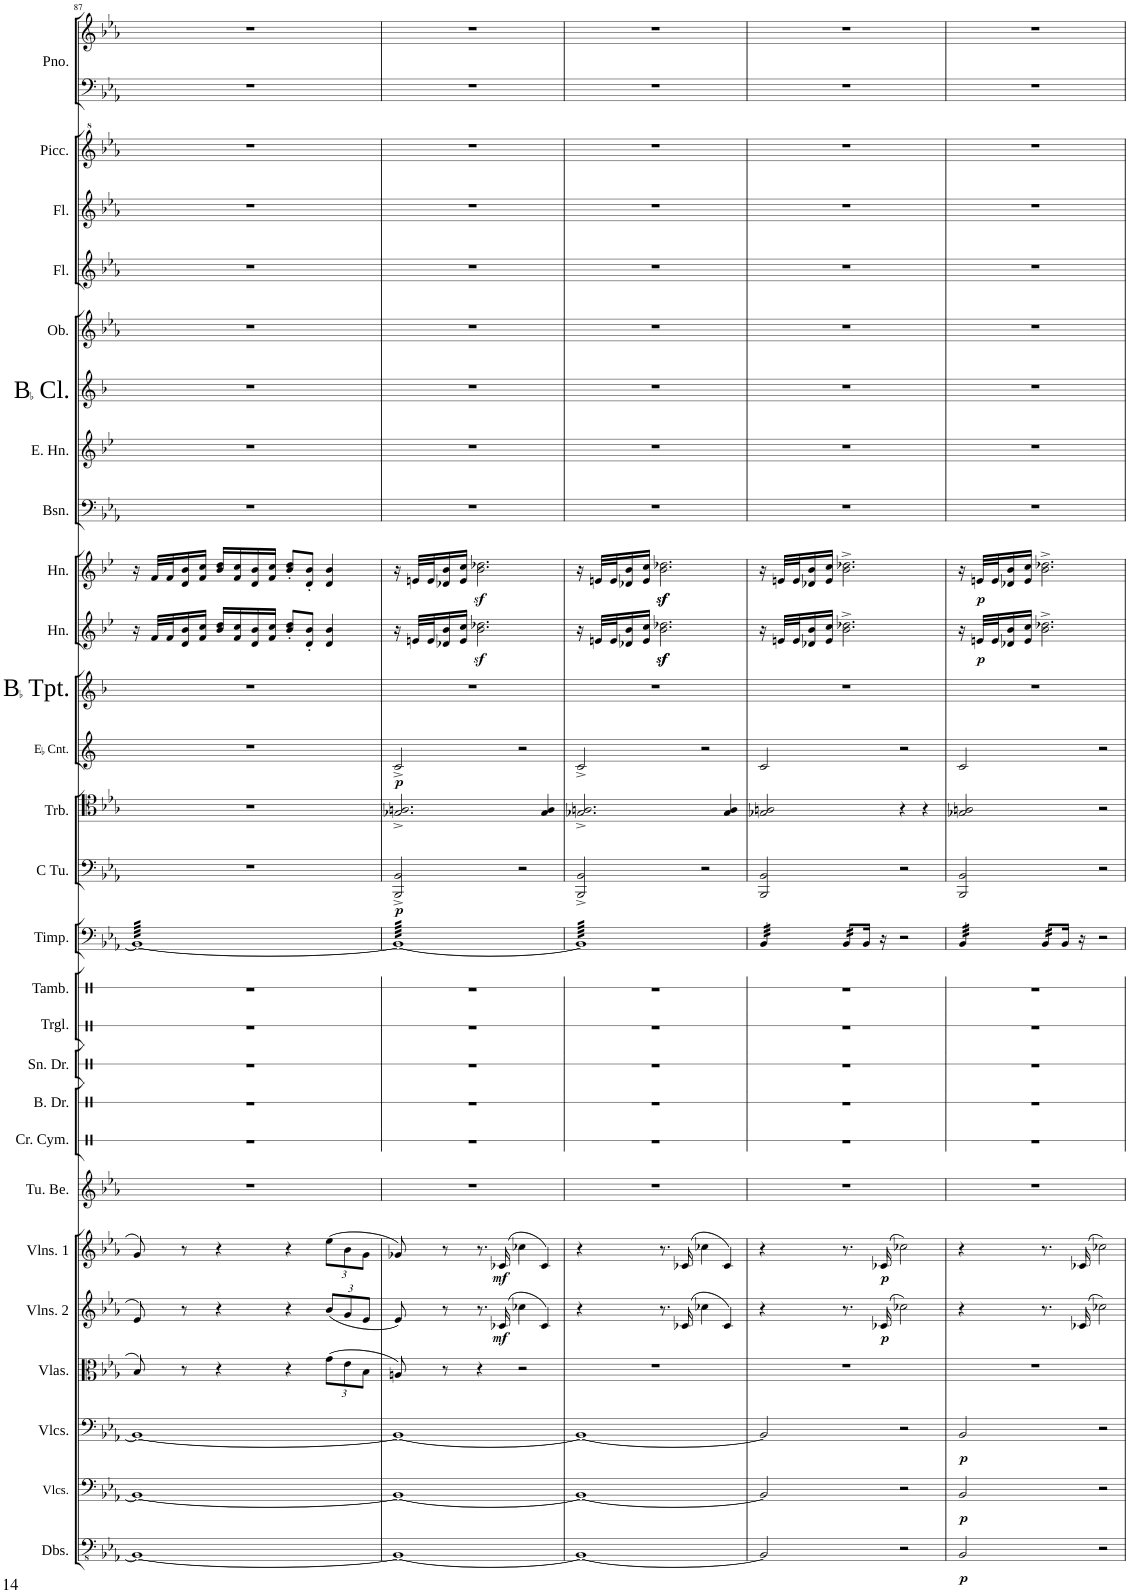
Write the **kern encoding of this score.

**kern	**dynam	**kern	**dynam	**kern	**dynam	**kern	**kern	**dynam	**kern	**dynam	**kern	**kern	**kern	**kern	**kern	**kern	**kern	**kern	**dynam	**kern	**kern	**dynam	**kern	**kern	**dynam	**kern	**dynam	**kern	**kern	**kern	**kern	**kern	**kern	**kern	**kern	**kern
*part27	*part27	*part26	*part26	*part25	*part25	*part24	*part23	*part23	*part22	*part22	*part21	*part20	*part19	*part18	*part17	*part16	*part15	*part14	*part14	*part13	*part12	*part12	*part11	*part10	*part10	*part9	*part9	*part8	*part7	*part6	*part5	*part4	*part3	*part2	*part1	*part1
*staff28	*staff28	*staff27	*staff27	*staff26	*staff26	*staff25	*staff24	*staff24	*staff23	*staff23	*staff22	*staff21	*staff20	*staff19	*staff18	*staff17	*staff16	*staff15	*staff15	*staff14	*staff13	*staff13	*staff12	*staff11	*staff11	*staff10	*staff10	*staff9	*staff8	*staff7	*staff6	*staff5	*staff4	*staff3	*staff2	*staff1
*I"Double Basses	*	*I"Violoncellos	*	*I"Violoncellos	*	*I"Violas	*I"Violins 2	*	*I"Violins 1	*	*I"Tubular Bells	*I"Crash Cymbal	*I"Bass Drum	*I"Snare Drum	*I"Triangle	*I"Tambourine	*I"Timpani	*I"C Tuba	*	*I"Trombone	*I"EaccidentalFlat Cornet	*	*I"BaccidentalFlat Trumpet	*I"Horn	*	*I"Horn	*	*I"Bassoon	*I"English Horn	*I"BaccidentalFlat Clarinet	*I"Oboe	*I"Flute	*I"Flute	*I"Piccolo	*I"Piano	*
*I'Dbs.	*	*I'Vlcs.	*	*I'Vlcs.	*	*I'Vlas.	*I'Vlns. 2	*	*I'Vlns. 1	*	*I'Tu. Be.	*I'Cr. Cym.	*I'B. Dr.	*I'Sn. Dr.	*I'Trgl.	*I'Tamb.	*I'Timp.	*I'C Tu.	*	*I'Trb.	*I'EaccidentalFlat Cnt.	*	*I'BaccidentalFlat Tpt.	*I'Hn.	*	*I'Hn.	*	*I'Bsn.	*I'E. Hn.	*I'BaccidentalFlat Cl.	*I'Ob.	*I'Fl.	*I'Fl.	*I'Picc.	*I'Pno.	*
!!LO:PB:g=z
*clefFv4	*	*clefF4	*	*clefF4	*	*clefC3	*clefG2	*	*clefG2	*	*clefG2	*clefX	*clefX	*clefX	*clefX	*clefX	*clefF4	*clefF4	*	*clefC4	*clefG2	*	*clefG2	*clefG2	*	*clefG2	*	*clefF4	*clefG2	*clefG2	*clefG2	*clefG2	*clefG2	*clefG^2	*clefF4	*clefG2
*	*	*	*	*	*	*	*	*	*	*	*	*	*	*	*	*	*	*	*	*	*Trd-2c-3	*	*Trd1c2	*Trd4c7	*	*Trd4c7	*	*	*Trd4c7	*Trd1c2	*	*	*	*Trd-7c-12	*	*
*k[b-e-a-]	*	*k[b-e-a-]	*	*k[b-e-a-]	*	*k[b-e-a-]	*k[b-e-a-]	*	*k[b-e-a-]	*	*k[b-e-a-]	*k[]	*k[]	*k[]	*k[]	*k[]	*k[b-e-a-]	*k[b-e-a-]	*	*k[b-e-a-]	*k[]	*	*k[b-]	*k[b-e-]	*	*k[b-e-]	*	*k[b-e-a-]	*k[b-e-]	*k[b-]	*k[b-e-a-]	*k[b-e-a-]	*k[b-e-a-]	*k[b-e-a-]	*k[b-e-a-]	*k[b-e-a-]
*M4/4	*	*M4/4	*	*M4/4	*	*M4/4	*M4/4	*	*M4/4	*	*M4/4	*M4/4	*M4/4	*M4/4	*M4/4	*M4/4	*M4/4	*M4/4	*	*M4/4	*M4/4	*	*M4/4	*M4/4	*	*M4/4	*	*M4/4	*M4/4	*M4/4	*M4/4	*M4/4	*M4/4	*M4/4	*M4/4	*M4/4
*met(c)	*	*met(c)	*	*met(c)	*	*met(c)	*met(c)	*	*met(c)	*	*met(c)	*met(c)	*met(c)	*met(c)	*met(c)	*met(c)	*met(c)	*met(c)	*	*met(c)	*met(c)	*	*met(c)	*met(c)	*	*met(c)	*	*met(c)	*met(c)	*met(c)	*met(c)	*met(c)	*met(c)	*met(c)	*met(c)	*met(c)
=87	=87	=87	=87	=87	=87	=87	=87	=87	=87	=87	=87	=87	=87	=87	=87	=87	=87	=87	=87	=87	=87	=87	=87	=87	=87	=87	=87	=87	=87	=87	=87	=87	=87	=87	=87	=87
*	*	*	*	*	*	*	*	*	*	*	*	*	*	*	*	*	*tremolo	*	*	*	*	*	*	*	*	*	*	*	*	*	*	*	*	*	*	*
1BBB-_	.	1BB-_	.	1BB-_	.	8B-/	8e-/	.	8g/	.	1r	1r	1r	1r	1r	1r	64BB-LLLL	1r	.	1r	1r	.	1r	16r	.	16r	.	1r	1r	1r	1r	1r	1r	1r	1r	1r
.	.	.	.	.	.	.	.	.	.	.	.	.	.	.	.	.	64BB-	.	.	.	.	.	.	.	.	.	.	.	.	.	.	.	.	.	.	.
.	.	.	.	.	.	.	.	.	.	.	.	.	.	.	.	.	64BB-	.	.	.	.	.	.	.	.	.	.	.	.	.	.	.	.	.	.	.
.	.	.	.	.	.	.	.	.	.	.	.	.	.	.	.	.	64BB-	.	.	.	.	.	.	.	.	.	.	.	.	.	.	.	.	.	.	.
.	.	.	.	.	.	.	.	.	.	.	.	.	.	.	.	.	64BB-	.	.	.	.	.	.	32f/LLL	.	32f/LLL	.	.	.	.	.	.	.	.	.	.
.	.	.	.	.	.	.	.	.	.	.	.	.	.	.	.	.	64BB-	.	.	.	.	.	.	.	.	.	.	.	.	.	.	.	.	.	.	.
.	.	.	.	.	.	.	.	.	.	.	.	.	.	.	.	.	64BB-	.	.	.	.	.	.	32f/J	.	32f/J	.	.	.	.	.	.	.	.	.	.
.	.	.	.	.	.	.	.	.	.	.	.	.	.	.	.	.	64BB-	.	.	.	.	.	.	.	.	.	.	.	.	.	.	.	.	.	.	.
.	.	.	.	.	.	8r	8r	.	8r	.	.	.	.	.	.	.	64BB-	.	.	.	.	.	.	16d/ 16b-/	.	16d/ 16b-/	.	.	.	.	.	.	.	.	.	.
.	.	.	.	.	.	.	.	.	.	.	.	.	.	.	.	.	64BB-	.	.	.	.	.	.	.	.	.	.	.	.	.	.	.	.	.	.	.
.	.	.	.	.	.	.	.	.	.	.	.	.	.	.	.	.	64BB-	.	.	.	.	.	.	.	.	.	.	.	.	.	.	.	.	.	.	.
.	.	.	.	.	.	.	.	.	.	.	.	.	.	.	.	.	64BB-	.	.	.	.	.	.	.	.	.	.	.	.	.	.	.	.	.	.	.
.	.	.	.	.	.	.	.	.	.	.	.	.	.	.	.	.	64BB-	.	.	.	.	.	.	16f/ 16cc/JJ	.	16f/ 16cc/JJ	.	.	.	.	.	.	.	.	.	.
.	.	.	.	.	.	.	.	.	.	.	.	.	.	.	.	.	64BB-	.	.	.	.	.	.	.	.	.	.	.	.	.	.	.	.	.	.	.
.	.	.	.	.	.	.	.	.	.	.	.	.	.	.	.	.	64BB-	.	.	.	.	.	.	.	.	.	.	.	.	.	.	.	.	.	.	.
.	.	.	.	.	.	.	.	.	.	.	.	.	.	.	.	.	64BB-	.	.	.	.	.	.	.	.	.	.	.	.	.	.	.	.	.	.	.
.	.	.	.	.	.	4r	4r	.	4r	.	.	.	.	.	.	.	64BB-	.	.	.	.	.	.	16b-/ 16dd/LL	.	16b-/ 16dd/LL	.	.	.	.	.	.	.	.	.	.
.	.	.	.	.	.	.	.	.	.	.	.	.	.	.	.	.	64BB-	.	.	.	.	.	.	.	.	.	.	.	.	.	.	.	.	.	.	.
.	.	.	.	.	.	.	.	.	.	.	.	.	.	.	.	.	64BB-	.	.	.	.	.	.	.	.	.	.	.	.	.	.	.	.	.	.	.
.	.	.	.	.	.	.	.	.	.	.	.	.	.	.	.	.	64BB-	.	.	.	.	.	.	.	.	.	.	.	.	.	.	.	.	.	.	.
.	.	.	.	.	.	.	.	.	.	.	.	.	.	.	.	.	64BB-	.	.	.	.	.	.	16f/ 16cc/	.	16f/ 16cc/	.	.	.	.	.	.	.	.	.	.
.	.	.	.	.	.	.	.	.	.	.	.	.	.	.	.	.	64BB-	.	.	.	.	.	.	.	.	.	.	.	.	.	.	.	.	.	.	.
.	.	.	.	.	.	.	.	.	.	.	.	.	.	.	.	.	64BB-	.	.	.	.	.	.	.	.	.	.	.	.	.	.	.	.	.	.	.
.	.	.	.	.	.	.	.	.	.	.	.	.	.	.	.	.	64BB-	.	.	.	.	.	.	.	.	.	.	.	.	.	.	.	.	.	.	.
.	.	.	.	.	.	.	.	.	.	.	.	.	.	.	.	.	64BB-	.	.	.	.	.	.	16d/ 16b-/	.	16d/ 16b-/	.	.	.	.	.	.	.	.	.	.
.	.	.	.	.	.	.	.	.	.	.	.	.	.	.	.	.	64BB-	.	.	.	.	.	.	.	.	.	.	.	.	.	.	.	.	.	.	.
.	.	.	.	.	.	.	.	.	.	.	.	.	.	.	.	.	64BB-	.	.	.	.	.	.	.	.	.	.	.	.	.	.	.	.	.	.	.
.	.	.	.	.	.	.	.	.	.	.	.	.	.	.	.	.	64BB-	.	.	.	.	.	.	.	.	.	.	.	.	.	.	.	.	.	.	.
.	.	.	.	.	.	.	.	.	.	.	.	.	.	.	.	.	64BB-	.	.	.	.	.	.	16f/ 16cc/JJ	.	16f/ 16cc/JJ	.	.	.	.	.	.	.	.	.	.
.	.	.	.	.	.	.	.	.	.	.	.	.	.	.	.	.	64BB-	.	.	.	.	.	.	.	.	.	.	.	.	.	.	.	.	.	.	.
.	.	.	.	.	.	.	.	.	.	.	.	.	.	.	.	.	64BB-	.	.	.	.	.	.	.	.	.	.	.	.	.	.	.	.	.	.	.
.	.	.	.	.	.	.	.	.	.	.	.	.	.	.	.	.	64BB-	.	.	.	.	.	.	.	.	.	.	.	.	.	.	.	.	.	.	.
.	.	.	.	.	.	4r	4r	.	4r	.	.	.	.	.	.	.	64BB-	.	.	.	.	.	.	8b-/' 8dd/'L	.	8b-/' 8dd/'L	.	.	.	.	.	.	.	.	.	.
.	.	.	.	.	.	.	.	.	.	.	.	.	.	.	.	.	64BB-	.	.	.	.	.	.	.	.	.	.	.	.	.	.	.	.	.	.	.
.	.	.	.	.	.	.	.	.	.	.	.	.	.	.	.	.	64BB-	.	.	.	.	.	.	.	.	.	.	.	.	.	.	.	.	.	.	.
.	.	.	.	.	.	.	.	.	.	.	.	.	.	.	.	.	64BB-	.	.	.	.	.	.	.	.	.	.	.	.	.	.	.	.	.	.	.
.	.	.	.	.	.	.	.	.	.	.	.	.	.	.	.	.	64BB-	.	.	.	.	.	.	.	.	.	.	.	.	.	.	.	.	.	.	.
.	.	.	.	.	.	.	.	.	.	.	.	.	.	.	.	.	64BB-	.	.	.	.	.	.	.	.	.	.	.	.	.	.	.	.	.	.	.
.	.	.	.	.	.	.	.	.	.	.	.	.	.	.	.	.	64BB-	.	.	.	.	.	.	.	.	.	.	.	.	.	.	.	.	.	.	.
.	.	.	.	.	.	.	.	.	.	.	.	.	.	.	.	.	64BB-	.	.	.	.	.	.	.	.	.	.	.	.	.	.	.	.	.	.	.
.	.	.	.	.	.	.	.	.	.	.	.	.	.	.	.	.	64BB-	.	.	.	.	.	.	8d/' 8b-/'J	.	8d/' 8b-/'J	.	.	.	.	.	.	.	.	.	.
.	.	.	.	.	.	.	.	.	.	.	.	.	.	.	.	.	64BB-	.	.	.	.	.	.	.	.	.	.	.	.	.	.	.	.	.	.	.
.	.	.	.	.	.	.	.	.	.	.	.	.	.	.	.	.	64BB-	.	.	.	.	.	.	.	.	.	.	.	.	.	.	.	.	.	.	.
.	.	.	.	.	.	.	.	.	.	.	.	.	.	.	.	.	64BB-	.	.	.	.	.	.	.	.	.	.	.	.	.	.	.	.	.	.	.
.	.	.	.	.	.	.	.	.	.	.	.	.	.	.	.	.	64BB-	.	.	.	.	.	.	.	.	.	.	.	.	.	.	.	.	.	.	.
.	.	.	.	.	.	.	.	.	.	.	.	.	.	.	.	.	64BB-	.	.	.	.	.	.	.	.	.	.	.	.	.	.	.	.	.	.	.
.	.	.	.	.	.	.	.	.	.	.	.	.	.	.	.	.	64BB-	.	.	.	.	.	.	.	.	.	.	.	.	.	.	.	.	.	.	.
.	.	.	.	.	.	.	.	.	.	.	.	.	.	.	.	.	64BB-	.	.	.	.	.	.	.	.	.	.	.	.	.	.	.	.	.	.	.
*	*	*	*	*	*	*Xbrackettup	*Xbrackettup	*	*Xbrackettup	*	*	*	*	*	*	*	*	*	*	*	*	*	*	*	*	*	*	*	*	*	*	*	*	*	*	*
.	.	.	.	.	.	(12g\L	(12b-/L	.	(12ee-\L	.	.	.	.	.	.	.	64BB-	.	.	.	.	.	.	4d/ 4b-/	.	4d/ 4b-/	.	.	.	.	.	.	.	.	.	.
.	.	.	.	.	.	.	.	.	.	.	.	.	.	.	.	.	64BB-	.	.	.	.	.	.	.	.	.	.	.	.	.	.	.	.	.	.	.
.	.	.	.	.	.	.	.	.	.	.	.	.	.	.	.	.	64BB-	.	.	.	.	.	.	.	.	.	.	.	.	.	.	.	.	.	.	.
.	.	.	.	.	.	.	.	.	.	.	.	.	.	.	.	.	64BB-	.	.	.	.	.	.	.	.	.	.	.	.	.	.	.	.	.	.	.
.	.	.	.	.	.	.	.	.	.	.	.	.	.	.	.	.	64BB-	.	.	.	.	.	.	.	.	.	.	.	.	.	.	.	.	.	.	.
.	.	.	.	.	.	.	.	.	.	.	.	.	.	.	.	.	64BB-	.	.	.	.	.	.	.	.	.	.	.	.	.	.	.	.	.	.	.
.	.	.	.	.	.	12e-\	12g/	.	12b-\	.	.	.	.	.	.	.	.	.	.	.	.	.	.	.	.	.	.	.	.	.	.	.	.	.	.	.
.	.	.	.	.	.	.	.	.	.	.	.	.	.	.	.	.	64BB-	.	.	.	.	.	.	.	.	.	.	.	.	.	.	.	.	.	.	.
.	.	.	.	.	.	.	.	.	.	.	.	.	.	.	.	.	64BB-	.	.	.	.	.	.	.	.	.	.	.	.	.	.	.	.	.	.	.
.	.	.	.	.	.	.	.	.	.	.	.	.	.	.	.	.	64BB-	.	.	.	.	.	.	.	.	.	.	.	.	.	.	.	.	.	.	.
.	.	.	.	.	.	.	.	.	.	.	.	.	.	.	.	.	64BB-	.	.	.	.	.	.	.	.	.	.	.	.	.	.	.	.	.	.	.
.	.	.	.	.	.	.	.	.	.	.	.	.	.	.	.	.	64BB-	.	.	.	.	.	.	.	.	.	.	.	.	.	.	.	.	.	.	.
.	.	.	.	.	.	12B-\J	12e-/J	.	12g\J	.	.	.	.	.	.	.	.	.	.	.	.	.	.	.	.	.	.	.	.	.	.	.	.	.	.	.
.	.	.	.	.	.	.	.	.	.	.	.	.	.	.	.	.	64BB-	.	.	.	.	.	.	.	.	.	.	.	.	.	.	.	.	.	.	.
.	.	.	.	.	.	.	.	.	.	.	.	.	.	.	.	.	64BB-	.	.	.	.	.	.	.	.	.	.	.	.	.	.	.	.	.	.	.
.	.	.	.	.	.	.	.	.	.	.	.	.	.	.	.	.	64BB-	.	.	.	.	.	.	.	.	.	.	.	.	.	.	.	.	.	.	.
.	.	.	.	.	.	.	.	.	.	.	.	.	.	.	.	.	64BB-	.	.	.	.	.	.	.	.	.	.	.	.	.	.	.	.	.	.	.
.	.	.	.	.	.	.	.	.	.	.	.	.	.	.	.	.	64BB-JJJJ	.	.	.	.	.	.	.	.	.	.	.	.	.	.	.	.	.	.	.
=88	=88	=88	=88	=88	=88	=88	=88	=88	=88	=88	=88	=88	=88	=88	=88	=88	=88	=88	=88	=88	=88	=88	=88	=88	=88	=88	=88	=88	=88	=88	=88	=88	=88	=88	=88	=88
!	!	!	!	!	!	!	!	!	!	!	!	!	!	!	!	!	!	!	!LO:DY:b	!	!	!LO:DY:b	!	!	!	!	!	!	!	!	!	!	!	!	!	!
1BBB-_	.	1BB-_	.	1BB-_	.	8An/)	8e-/)	.	8g-X/)	.	1r	1r	1r	1r	1r	1r	64BB-LLLL	2BBB-/^ 2BB-/^	p	2.G-X/^ 2.An/^	2c^/	p	1r	16r	.	16r	.	1r	1r	1r	1r	1r	1r	1r	1r	1r
.	.	.	.	.	.	.	.	.	.	.	.	.	.	.	.	.	64BB-	.	.	.	.	.	.	.	.	.	.	.	.	.	.	.	.	.	.	.
.	.	.	.	.	.	.	.	.	.	.	.	.	.	.	.	.	64BB-	.	.	.	.	.	.	.	.	.	.	.	.	.	.	.	.	.	.	.
.	.	.	.	.	.	.	.	.	.	.	.	.	.	.	.	.	64BB-	.	.	.	.	.	.	.	.	.	.	.	.	.	.	.	.	.	.	.
.	.	.	.	.	.	.	.	.	.	.	.	.	.	.	.	.	64BB-	.	.	.	.	.	.	32en/LLL	.	32en/LLL	.	.	.	.	.	.	.	.	.	.
.	.	.	.	.	.	.	.	.	.	.	.	.	.	.	.	.	64BB-	.	.	.	.	.	.	.	.	.	.	.	.	.	.	.	.	.	.	.
.	.	.	.	.	.	.	.	.	.	.	.	.	.	.	.	.	64BB-	.	.	.	.	.	.	32e/J	.	32e/J	.	.	.	.	.	.	.	.	.	.
.	.	.	.	.	.	.	.	.	.	.	.	.	.	.	.	.	64BB-	.	.	.	.	.	.	.	.	.	.	.	.	.	.	.	.	.	.	.
.	.	.	.	.	.	8r	8r	.	8r	.	.	.	.	.	.	.	64BB-	.	.	.	.	.	.	16d-X/ 16b-/	.	16d-X/ 16b-/	.	.	.	.	.	.	.	.	.	.
.	.	.	.	.	.	.	.	.	.	.	.	.	.	.	.	.	64BB-	.	.	.	.	.	.	.	.	.	.	.	.	.	.	.	.	.	.	.
.	.	.	.	.	.	.	.	.	.	.	.	.	.	.	.	.	64BB-	.	.	.	.	.	.	.	.	.	.	.	.	.	.	.	.	.	.	.
.	.	.	.	.	.	.	.	.	.	.	.	.	.	.	.	.	64BB-	.	.	.	.	.	.	.	.	.	.	.	.	.	.	.	.	.	.	.
.	.	.	.	.	.	.	.	.	.	.	.	.	.	.	.	.	64BB-	.	.	.	.	.	.	16e/ 16cc/JJ	.	16e/ 16cc/JJ	.	.	.	.	.	.	.	.	.	.
.	.	.	.	.	.	.	.	.	.	.	.	.	.	.	.	.	64BB-	.	.	.	.	.	.	.	.	.	.	.	.	.	.	.	.	.	.	.
.	.	.	.	.	.	.	.	.	.	.	.	.	.	.	.	.	64BB-	.	.	.	.	.	.	.	.	.	.	.	.	.	.	.	.	.	.	.
.	.	.	.	.	.	.	.	.	.	.	.	.	.	.	.	.	64BB-	.	.	.	.	.	.	.	.	.	.	.	.	.	.	.	.	.	.	.
.	.	.	.	.	.	4r	8.r	.	8.r	.	.	.	.	.	.	.	64BB-	.	.	.	.	.	.	2.b-\z< 2.dd-X\z<	.	2.b-\z< 2.dd-X\z<	.	.	.	.	.	.	.	.	.	.
.	.	.	.	.	.	.	.	.	.	.	.	.	.	.	.	.	64BB-	.	.	.	.	.	.	.	.	.	.	.	.	.	.	.	.	.	.	.
.	.	.	.	.	.	.	.	.	.	.	.	.	.	.	.	.	64BB-	.	.	.	.	.	.	.	.	.	.	.	.	.	.	.	.	.	.	.
.	.	.	.	.	.	.	.	.	.	.	.	.	.	.	.	.	64BB-	.	.	.	.	.	.	.	.	.	.	.	.	.	.	.	.	.	.	.
.	.	.	.	.	.	.	.	.	.	.	.	.	.	.	.	.	64BB-	.	.	.	.	.	.	.	.	.	.	.	.	.	.	.	.	.	.	.
.	.	.	.	.	.	.	.	.	.	.	.	.	.	.	.	.	64BB-	.	.	.	.	.	.	.	.	.	.	.	.	.	.	.	.	.	.	.
.	.	.	.	.	.	.	.	.	.	.	.	.	.	.	.	.	64BB-	.	.	.	.	.	.	.	.	.	.	.	.	.	.	.	.	.	.	.
.	.	.	.	.	.	.	.	.	.	.	.	.	.	.	.	.	64BB-	.	.	.	.	.	.	.	.	.	.	.	.	.	.	.	.	.	.	.
.	.	.	.	.	.	.	.	.	.	.	.	.	.	.	.	.	64BB-	.	.	.	.	.	.	.	.	.	.	.	.	.	.	.	.	.	.	.
.	.	.	.	.	.	.	.	.	.	.	.	.	.	.	.	.	64BB-	.	.	.	.	.	.	.	.	.	.	.	.	.	.	.	.	.	.	.
.	.	.	.	.	.	.	.	.	.	.	.	.	.	.	.	.	64BB-	.	.	.	.	.	.	.	.	.	.	.	.	.	.	.	.	.	.	.
.	.	.	.	.	.	.	.	.	.	.	.	.	.	.	.	.	64BB-	.	.	.	.	.	.	.	.	.	.	.	.	.	.	.	.	.	.	.
!	!	!	!	!	!	!	!	!LO:DY:b	!	!LO:DY:b	!	!	!	!	!	!	!	!	!	!	!	!	!	!	!	!	!	!	!	!	!	!	!	!	!	!
.	.	.	.	.	.	.	(16c-X/	mf	(16c-X/	mf	.	.	.	.	.	.	64BB-	.	.	.	.	.	.	.	.	.	.	.	.	.	.	.	.	.	.	.
.	.	.	.	.	.	.	.	.	.	.	.	.	.	.	.	.	64BB-	.	.	.	.	.	.	.	.	.	.	.	.	.	.	.	.	.	.	.
.	.	.	.	.	.	.	.	.	.	.	.	.	.	.	.	.	64BB-	.	.	.	.	.	.	.	.	.	.	.	.	.	.	.	.	.	.	.
.	.	.	.	.	.	.	.	.	.	.	.	.	.	.	.	.	64BB-	.	.	.	.	.	.	.	.	.	.	.	.	.	.	.	.	.	.	.
.	.	.	.	.	.	2r	4cc-X\	.	4cc-X\	.	.	.	.	.	.	.	64BB-	2r	.	.	2r	.	.	.	.	.	.	.	.	.	.	.	.	.	.	.
.	.	.	.	.	.	.	.	.	.	.	.	.	.	.	.	.	64BB-	.	.	.	.	.	.	.	.	.	.	.	.	.	.	.	.	.	.	.
.	.	.	.	.	.	.	.	.	.	.	.	.	.	.	.	.	64BB-	.	.	.	.	.	.	.	.	.	.	.	.	.	.	.	.	.	.	.
.	.	.	.	.	.	.	.	.	.	.	.	.	.	.	.	.	64BB-	.	.	.	.	.	.	.	.	.	.	.	.	.	.	.	.	.	.	.
.	.	.	.	.	.	.	.	.	.	.	.	.	.	.	.	.	64BB-	.	.	.	.	.	.	.	.	.	.	.	.	.	.	.	.	.	.	.
.	.	.	.	.	.	.	.	.	.	.	.	.	.	.	.	.	64BB-	.	.	.	.	.	.	.	.	.	.	.	.	.	.	.	.	.	.	.
.	.	.	.	.	.	.	.	.	.	.	.	.	.	.	.	.	64BB-	.	.	.	.	.	.	.	.	.	.	.	.	.	.	.	.	.	.	.
.	.	.	.	.	.	.	.	.	.	.	.	.	.	.	.	.	64BB-	.	.	.	.	.	.	.	.	.	.	.	.	.	.	.	.	.	.	.
.	.	.	.	.	.	.	.	.	.	.	.	.	.	.	.	.	64BB-	.	.	.	.	.	.	.	.	.	.	.	.	.	.	.	.	.	.	.
.	.	.	.	.	.	.	.	.	.	.	.	.	.	.	.	.	64BB-	.	.	.	.	.	.	.	.	.	.	.	.	.	.	.	.	.	.	.
.	.	.	.	.	.	.	.	.	.	.	.	.	.	.	.	.	64BB-	.	.	.	.	.	.	.	.	.	.	.	.	.	.	.	.	.	.	.
.	.	.	.	.	.	.	.	.	.	.	.	.	.	.	.	.	64BB-	.	.	.	.	.	.	.	.	.	.	.	.	.	.	.	.	.	.	.
.	.	.	.	.	.	.	.	.	.	.	.	.	.	.	.	.	64BB-	.	.	.	.	.	.	.	.	.	.	.	.	.	.	.	.	.	.	.
.	.	.	.	.	.	.	.	.	.	.	.	.	.	.	.	.	64BB-	.	.	.	.	.	.	.	.	.	.	.	.	.	.	.	.	.	.	.
.	.	.	.	.	.	.	.	.	.	.	.	.	.	.	.	.	64BB-	.	.	.	.	.	.	.	.	.	.	.	.	.	.	.	.	.	.	.
.	.	.	.	.	.	.	.	.	.	.	.	.	.	.	.	.	64BB-	.	.	.	.	.	.	.	.	.	.	.	.	.	.	.	.	.	.	.
.	.	.	.	.	.	.	4c-/)	.	4c-/)	.	.	.	.	.	.	.	64BB-	.	.	4G-/ 4A/	.	.	.	.	.	.	.	.	.	.	.	.	.	.	.	.
.	.	.	.	.	.	.	.	.	.	.	.	.	.	.	.	.	64BB-	.	.	.	.	.	.	.	.	.	.	.	.	.	.	.	.	.	.	.
.	.	.	.	.	.	.	.	.	.	.	.	.	.	.	.	.	64BB-	.	.	.	.	.	.	.	.	.	.	.	.	.	.	.	.	.	.	.
.	.	.	.	.	.	.	.	.	.	.	.	.	.	.	.	.	64BB-	.	.	.	.	.	.	.	.	.	.	.	.	.	.	.	.	.	.	.
.	.	.	.	.	.	.	.	.	.	.	.	.	.	.	.	.	64BB-	.	.	.	.	.	.	.	.	.	.	.	.	.	.	.	.	.	.	.
.	.	.	.	.	.	.	.	.	.	.	.	.	.	.	.	.	64BB-	.	.	.	.	.	.	.	.	.	.	.	.	.	.	.	.	.	.	.
.	.	.	.	.	.	.	.	.	.	.	.	.	.	.	.	.	64BB-	.	.	.	.	.	.	.	.	.	.	.	.	.	.	.	.	.	.	.
.	.	.	.	.	.	.	.	.	.	.	.	.	.	.	.	.	64BB-	.	.	.	.	.	.	.	.	.	.	.	.	.	.	.	.	.	.	.
.	.	.	.	.	.	.	.	.	.	.	.	.	.	.	.	.	64BB-	.	.	.	.	.	.	.	.	.	.	.	.	.	.	.	.	.	.	.
.	.	.	.	.	.	.	.	.	.	.	.	.	.	.	.	.	64BB-	.	.	.	.	.	.	.	.	.	.	.	.	.	.	.	.	.	.	.
.	.	.	.	.	.	.	.	.	.	.	.	.	.	.	.	.	64BB-	.	.	.	.	.	.	.	.	.	.	.	.	.	.	.	.	.	.	.
.	.	.	.	.	.	.	.	.	.	.	.	.	.	.	.	.	64BB-	.	.	.	.	.	.	.	.	.	.	.	.	.	.	.	.	.	.	.
.	.	.	.	.	.	.	.	.	.	.	.	.	.	.	.	.	64BB-	.	.	.	.	.	.	.	.	.	.	.	.	.	.	.	.	.	.	.
.	.	.	.	.	.	.	.	.	.	.	.	.	.	.	.	.	64BB-	.	.	.	.	.	.	.	.	.	.	.	.	.	.	.	.	.	.	.
.	.	.	.	.	.	.	.	.	.	.	.	.	.	.	.	.	64BB-	.	.	.	.	.	.	.	.	.	.	.	.	.	.	.	.	.	.	.
.	.	.	.	.	.	.	.	.	.	.	.	.	.	.	.	.	64BB-JJJJ	.	.	.	.	.	.	.	.	.	.	.	.	.	.	.	.	.	.	.
=89	=89	=89	=89	=89	=89	=89	=89	=89	=89	=89	=89	=89	=89	=89	=89	=89	=89	=89	=89	=89	=89	=89	=89	=89	=89	=89	=89	=89	=89	=89	=89	=89	=89	=89	=89	=89
1BBB-_	.	1BB-_	.	1BB-_	.	1r	4r	.	4r	.	1r	1r	1r	1r	1r	1r	64BB-]LLLL	2BBB-/^ 2BB-/^	.	2.G-X/^ 2.An/^	2c^/	.	1r	16r	.	16r	.	1r	1r	1r	1r	1r	1r	1r	1r	1r
.	.	.	.	.	.	.	.	.	.	.	.	.	.	.	.	.	64BB-	.	.	.	.	.	.	.	.	.	.	.	.	.	.	.	.	.	.	.
.	.	.	.	.	.	.	.	.	.	.	.	.	.	.	.	.	64BB-	.	.	.	.	.	.	.	.	.	.	.	.	.	.	.	.	.	.	.
.	.	.	.	.	.	.	.	.	.	.	.	.	.	.	.	.	64BB-	.	.	.	.	.	.	.	.	.	.	.	.	.	.	.	.	.	.	.
.	.	.	.	.	.	.	.	.	.	.	.	.	.	.	.	.	64BB-	.	.	.	.	.	.	32en/LLL	.	32en/LLL	.	.	.	.	.	.	.	.	.	.
.	.	.	.	.	.	.	.	.	.	.	.	.	.	.	.	.	64BB-	.	.	.	.	.	.	.	.	.	.	.	.	.	.	.	.	.	.	.
.	.	.	.	.	.	.	.	.	.	.	.	.	.	.	.	.	64BB-	.	.	.	.	.	.	32e/J	.	32e/J	.	.	.	.	.	.	.	.	.	.
.	.	.	.	.	.	.	.	.	.	.	.	.	.	.	.	.	64BB-	.	.	.	.	.	.	.	.	.	.	.	.	.	.	.	.	.	.	.
.	.	.	.	.	.	.	.	.	.	.	.	.	.	.	.	.	64BB-	.	.	.	.	.	.	16d-X/ 16b-/	.	16d-X/ 16b-/	.	.	.	.	.	.	.	.	.	.
.	.	.	.	.	.	.	.	.	.	.	.	.	.	.	.	.	64BB-	.	.	.	.	.	.	.	.	.	.	.	.	.	.	.	.	.	.	.
.	.	.	.	.	.	.	.	.	.	.	.	.	.	.	.	.	64BB-	.	.	.	.	.	.	.	.	.	.	.	.	.	.	.	.	.	.	.
.	.	.	.	.	.	.	.	.	.	.	.	.	.	.	.	.	64BB-	.	.	.	.	.	.	.	.	.	.	.	.	.	.	.	.	.	.	.
.	.	.	.	.	.	.	.	.	.	.	.	.	.	.	.	.	64BB-	.	.	.	.	.	.	16e/ 16cc/JJ	.	16e/ 16cc/JJ	.	.	.	.	.	.	.	.	.	.
.	.	.	.	.	.	.	.	.	.	.	.	.	.	.	.	.	64BB-	.	.	.	.	.	.	.	.	.	.	.	.	.	.	.	.	.	.	.
.	.	.	.	.	.	.	.	.	.	.	.	.	.	.	.	.	64BB-	.	.	.	.	.	.	.	.	.	.	.	.	.	.	.	.	.	.	.
.	.	.	.	.	.	.	.	.	.	.	.	.	.	.	.	.	64BB-	.	.	.	.	.	.	.	.	.	.	.	.	.	.	.	.	.	.	.
.	.	.	.	.	.	.	8.r	.	8.r	.	.	.	.	.	.	.	64BB-	.	.	.	.	.	.	2.b-\z< 2.dd-X\z<	.	2.b-\z< 2.dd-X\z<	.	.	.	.	.	.	.	.	.	.
.	.	.	.	.	.	.	.	.	.	.	.	.	.	.	.	.	64BB-	.	.	.	.	.	.	.	.	.	.	.	.	.	.	.	.	.	.	.
.	.	.	.	.	.	.	.	.	.	.	.	.	.	.	.	.	64BB-	.	.	.	.	.	.	.	.	.	.	.	.	.	.	.	.	.	.	.
.	.	.	.	.	.	.	.	.	.	.	.	.	.	.	.	.	64BB-	.	.	.	.	.	.	.	.	.	.	.	.	.	.	.	.	.	.	.
.	.	.	.	.	.	.	.	.	.	.	.	.	.	.	.	.	64BB-	.	.	.	.	.	.	.	.	.	.	.	.	.	.	.	.	.	.	.
.	.	.	.	.	.	.	.	.	.	.	.	.	.	.	.	.	64BB-	.	.	.	.	.	.	.	.	.	.	.	.	.	.	.	.	.	.	.
.	.	.	.	.	.	.	.	.	.	.	.	.	.	.	.	.	64BB-	.	.	.	.	.	.	.	.	.	.	.	.	.	.	.	.	.	.	.
.	.	.	.	.	.	.	.	.	.	.	.	.	.	.	.	.	64BB-	.	.	.	.	.	.	.	.	.	.	.	.	.	.	.	.	.	.	.
.	.	.	.	.	.	.	.	.	.	.	.	.	.	.	.	.	64BB-	.	.	.	.	.	.	.	.	.	.	.	.	.	.	.	.	.	.	.
.	.	.	.	.	.	.	.	.	.	.	.	.	.	.	.	.	64BB-	.	.	.	.	.	.	.	.	.	.	.	.	.	.	.	.	.	.	.
.	.	.	.	.	.	.	.	.	.	.	.	.	.	.	.	.	64BB-	.	.	.	.	.	.	.	.	.	.	.	.	.	.	.	.	.	.	.
.	.	.	.	.	.	.	.	.	.	.	.	.	.	.	.	.	64BB-	.	.	.	.	.	.	.	.	.	.	.	.	.	.	.	.	.	.	.
.	.	.	.	.	.	.	(16c-X/	.	(16c-X/	.	.	.	.	.	.	.	64BB-	.	.	.	.	.	.	.	.	.	.	.	.	.	.	.	.	.	.	.
.	.	.	.	.	.	.	.	.	.	.	.	.	.	.	.	.	64BB-	.	.	.	.	.	.	.	.	.	.	.	.	.	.	.	.	.	.	.
.	.	.	.	.	.	.	.	.	.	.	.	.	.	.	.	.	64BB-	.	.	.	.	.	.	.	.	.	.	.	.	.	.	.	.	.	.	.
.	.	.	.	.	.	.	.	.	.	.	.	.	.	.	.	.	64BB-	.	.	.	.	.	.	.	.	.	.	.	.	.	.	.	.	.	.	.
.	.	.	.	.	.	.	4cc-X\	.	4cc-X\	.	.	.	.	.	.	.	64BB-	2r	.	.	2r	.	.	.	.	.	.	.	.	.	.	.	.	.	.	.
.	.	.	.	.	.	.	.	.	.	.	.	.	.	.	.	.	64BB-	.	.	.	.	.	.	.	.	.	.	.	.	.	.	.	.	.	.	.
.	.	.	.	.	.	.	.	.	.	.	.	.	.	.	.	.	64BB-	.	.	.	.	.	.	.	.	.	.	.	.	.	.	.	.	.	.	.
.	.	.	.	.	.	.	.	.	.	.	.	.	.	.	.	.	64BB-	.	.	.	.	.	.	.	.	.	.	.	.	.	.	.	.	.	.	.
.	.	.	.	.	.	.	.	.	.	.	.	.	.	.	.	.	64BB-	.	.	.	.	.	.	.	.	.	.	.	.	.	.	.	.	.	.	.
.	.	.	.	.	.	.	.	.	.	.	.	.	.	.	.	.	64BB-	.	.	.	.	.	.	.	.	.	.	.	.	.	.	.	.	.	.	.
.	.	.	.	.	.	.	.	.	.	.	.	.	.	.	.	.	64BB-	.	.	.	.	.	.	.	.	.	.	.	.	.	.	.	.	.	.	.
.	.	.	.	.	.	.	.	.	.	.	.	.	.	.	.	.	64BB-	.	.	.	.	.	.	.	.	.	.	.	.	.	.	.	.	.	.	.
.	.	.	.	.	.	.	.	.	.	.	.	.	.	.	.	.	64BB-	.	.	.	.	.	.	.	.	.	.	.	.	.	.	.	.	.	.	.
.	.	.	.	.	.	.	.	.	.	.	.	.	.	.	.	.	64BB-	.	.	.	.	.	.	.	.	.	.	.	.	.	.	.	.	.	.	.
.	.	.	.	.	.	.	.	.	.	.	.	.	.	.	.	.	64BB-	.	.	.	.	.	.	.	.	.	.	.	.	.	.	.	.	.	.	.
.	.	.	.	.	.	.	.	.	.	.	.	.	.	.	.	.	64BB-	.	.	.	.	.	.	.	.	.	.	.	.	.	.	.	.	.	.	.
.	.	.	.	.	.	.	.	.	.	.	.	.	.	.	.	.	64BB-	.	.	.	.	.	.	.	.	.	.	.	.	.	.	.	.	.	.	.
.	.	.	.	.	.	.	.	.	.	.	.	.	.	.	.	.	64BB-	.	.	.	.	.	.	.	.	.	.	.	.	.	.	.	.	.	.	.
.	.	.	.	.	.	.	.	.	.	.	.	.	.	.	.	.	64BB-	.	.	.	.	.	.	.	.	.	.	.	.	.	.	.	.	.	.	.
.	.	.	.	.	.	.	.	.	.	.	.	.	.	.	.	.	64BB-	.	.	.	.	.	.	.	.	.	.	.	.	.	.	.	.	.	.	.
.	.	.	.	.	.	.	4c-/)	.	4c-/)	.	.	.	.	.	.	.	64BB-	.	.	4G-/ 4A/	.	.	.	.	.	.	.	.	.	.	.	.	.	.	.	.
.	.	.	.	.	.	.	.	.	.	.	.	.	.	.	.	.	64BB-	.	.	.	.	.	.	.	.	.	.	.	.	.	.	.	.	.	.	.
.	.	.	.	.	.	.	.	.	.	.	.	.	.	.	.	.	64BB-	.	.	.	.	.	.	.	.	.	.	.	.	.	.	.	.	.	.	.
.	.	.	.	.	.	.	.	.	.	.	.	.	.	.	.	.	64BB-	.	.	.	.	.	.	.	.	.	.	.	.	.	.	.	.	.	.	.
.	.	.	.	.	.	.	.	.	.	.	.	.	.	.	.	.	64BB-	.	.	.	.	.	.	.	.	.	.	.	.	.	.	.	.	.	.	.
.	.	.	.	.	.	.	.	.	.	.	.	.	.	.	.	.	64BB-	.	.	.	.	.	.	.	.	.	.	.	.	.	.	.	.	.	.	.
.	.	.	.	.	.	.	.	.	.	.	.	.	.	.	.	.	64BB-	.	.	.	.	.	.	.	.	.	.	.	.	.	.	.	.	.	.	.
.	.	.	.	.	.	.	.	.	.	.	.	.	.	.	.	.	64BB-	.	.	.	.	.	.	.	.	.	.	.	.	.	.	.	.	.	.	.
.	.	.	.	.	.	.	.	.	.	.	.	.	.	.	.	.	64BB-	.	.	.	.	.	.	.	.	.	.	.	.	.	.	.	.	.	.	.
.	.	.	.	.	.	.	.	.	.	.	.	.	.	.	.	.	64BB-	.	.	.	.	.	.	.	.	.	.	.	.	.	.	.	.	.	.	.
.	.	.	.	.	.	.	.	.	.	.	.	.	.	.	.	.	64BB-	.	.	.	.	.	.	.	.	.	.	.	.	.	.	.	.	.	.	.
.	.	.	.	.	.	.	.	.	.	.	.	.	.	.	.	.	64BB-	.	.	.	.	.	.	.	.	.	.	.	.	.	.	.	.	.	.	.
.	.	.	.	.	.	.	.	.	.	.	.	.	.	.	.	.	64BB-	.	.	.	.	.	.	.	.	.	.	.	.	.	.	.	.	.	.	.
.	.	.	.	.	.	.	.	.	.	.	.	.	.	.	.	.	64BB-	.	.	.	.	.	.	.	.	.	.	.	.	.	.	.	.	.	.	.
.	.	.	.	.	.	.	.	.	.	.	.	.	.	.	.	.	64BB-	.	.	.	.	.	.	.	.	.	.	.	.	.	.	.	.	.	.	.
.	.	.	.	.	.	.	.	.	.	.	.	.	.	.	.	.	64BB-JJJJ	.	.	.	.	.	.	.	.	.	.	.	.	.	.	.	.	.	.	.
=90	=90	=90	=90	=90	=90	=90	=90	=90	=90	=90	=90	=90	=90	=90	=90	=90	=90	=90	=90	=90	=90	=90	=90	=90	=90	=90	=90	=90	=90	=90	=90	=90	=90	=90	=90	=90
2BBB-/]	.	2BB-/]	.	2BB-/]	.	1r	4r	.	4r	.	1r	1r	1r	1r	1r	1r	32BB-/LLL	2BBB-/ 2BB-/	.	2G-X/ 2An/	2c/	.	1r	16r	.	16r	.	1r	1r	1r	1r	1r	1r	1r	1r	1r
.	.	.	.	.	.	.	.	.	.	.	.	.	.	.	.	.	32BB-/	.	.	.	.	.	.	.	.	.	.	.	.	.	.	.	.	.	.	.
.	.	.	.	.	.	.	.	.	.	.	.	.	.	.	.	.	32BB-/	.	.	.	.	.	.	32en/LLL	.	32en/LLL	.	.	.	.	.	.	.	.	.	.
.	.	.	.	.	.	.	.	.	.	.	.	.	.	.	.	.	32BB-/	.	.	.	.	.	.	32e/J	.	32e/J	.	.	.	.	.	.	.	.	.	.
.	.	.	.	.	.	.	.	.	.	.	.	.	.	.	.	.	32BB-/	.	.	.	.	.	.	16d-X/ 16b-/	.	16d-X/ 16b-/	.	.	.	.	.	.	.	.	.	.
.	.	.	.	.	.	.	.	.	.	.	.	.	.	.	.	.	32BB-/	.	.	.	.	.	.	.	.	.	.	.	.	.	.	.	.	.	.	.
.	.	.	.	.	.	.	.	.	.	.	.	.	.	.	.	.	32BB-/	.	.	.	.	.	.	16e/ 16cc/JJ	.	16e/ 16cc/JJ	.	.	.	.	.	.	.	.	.	.
.	.	.	.	.	.	.	.	.	.	.	.	.	.	.	.	.	32BB-/JJJ	.	.	.	.	.	.	.	.	.	.	.	.	.	.	.	.	.	.	.
.	.	.	.	.	.	.	8.r	.	8.r	.	.	.	.	.	.	.	32BB-/LLL	.	.	.	.	.	.	2.b-\^ 2.dd-X\^	.	2.b-\^ 2.dd-X\^	.	.	.	.	.	.	.	.	.	.
.	.	.	.	.	.	.	.	.	.	.	.	.	.	.	.	.	32BB-/	.	.	.	.	.	.	.	.	.	.	.	.	.	.	.	.	.	.	.
.	.	.	.	.	.	.	.	.	.	.	.	.	.	.	.	.	32BB-/	.	.	.	.	.	.	.	.	.	.	.	.	.	.	.	.	.	.	.
.	.	.	.	.	.	.	.	.	.	.	.	.	.	.	.	.	32BB-/	.	.	.	.	.	.	.	.	.	.	.	.	.	.	.	.	.	.	.
*	*	*	*	*	*	*	*	*	*	*	*	*	*	*	*	*	*Xtremolo	*	*	*	*	*	*	*	*	*	*	*	*	*	*	*	*	*	*	*
.	.	.	.	.	.	.	.	.	.	.	.	.	.	.	.	.	16BB-/Jk	.	.	.	.	.	.	.	.	.	.	.	.	.	.	.	.	.	.	.
!	!	!	!	!	!	!	!	!LO:DY:b	!	!LO:DY:b	!	!	!	!	!	!	!	!	!	!	!	!	!	!	!	!	!	!	!	!	!	!	!	!	!	!
.	.	.	.	.	.	.	(16c-X/	p	(16c-X/	p	.	.	.	.	.	.	16r	.	.	.	.	.	.	.	.	.	.	.	.	.	.	.	.	.	.	.
2r	.	2r	.	2r	.	.	2cc-X\)	.	2cc-X\)	.	.	.	.	.	.	.	2r	2r	.	4r	2r	.	.	.	.	.	.	.	.	.	.	.	.	.	.	.
.	.	.	.	.	.	.	.	.	.	.	.	.	.	.	.	.	.	.	.	4r	.	.	.	.	.	.	.	.	.	.	.	.	.	.	.	.
=91	=91	=91	=91	=91	=91	=91	=91	=91	=91	=91	=91	=91	=91	=91	=91	=91	=91	=91	=91	=91	=91	=91	=91	=91	=91	=91	=91	=91	=91	=91	=91	=91	=91	=91	=91	=91
!	!LO:DY:b	!	!LO:DY:b	!	!LO:DY:b	!	!	!	!	!	!	!	!	!	!	!	!	!	!	!	!	!	!	!	!	!	!	!	!	!	!	!	!	!	!	!
*	*	*	*	*	*	*	*	*	*	*	*	*	*	*	*	*	*tremolo	*	*	*	*	*	*	*	*	*	*	*	*	*	*	*	*	*	*	*
2BBB-/	p	2BB-/	p	2BB-/	p	1r	4r	.	4r	.	1r	1r	1r	1r	1r	1r	32BB-/LLL	2BBB-/ 2BB-/	.	2G-X/ 2An/	2c/	.	1r	16r	.	16r	.	1r	1r	1r	1r	1r	1r	1r	1r	1r
.	.	.	.	.	.	.	.	.	.	.	.	.	.	.	.	.	32BB-/	.	.	.	.	.	.	.	.	.	.	.	.	.	.	.	.	.	.	.
!	!	!	!	!	!	!	!	!	!	!	!	!	!	!	!	!	!	!	!	!	!	!	!	!	!LO:DY:b	!	!LO:DY:b	!	!	!	!	!	!	!	!	!
.	.	.	.	.	.	.	.	.	.	.	.	.	.	.	.	.	32BB-/	.	.	.	.	.	.	32en/LLL	p	32en/LLL	p	.	.	.	.	.	.	.	.	.
.	.	.	.	.	.	.	.	.	.	.	.	.	.	.	.	.	32BB-/	.	.	.	.	.	.	32e/J	.	32e/J	.	.	.	.	.	.	.	.	.	.
.	.	.	.	.	.	.	.	.	.	.	.	.	.	.	.	.	32BB-/	.	.	.	.	.	.	16d-X/ 16b-/	.	16d-X/ 16b-/	.	.	.	.	.	.	.	.	.	.
.	.	.	.	.	.	.	.	.	.	.	.	.	.	.	.	.	32BB-/	.	.	.	.	.	.	.	.	.	.	.	.	.	.	.	.	.	.	.
.	.	.	.	.	.	.	.	.	.	.	.	.	.	.	.	.	32BB-/	.	.	.	.	.	.	16e/ 16cc/JJ	.	16e/ 16cc/JJ	.	.	.	.	.	.	.	.	.	.
.	.	.	.	.	.	.	.	.	.	.	.	.	.	.	.	.	32BB-/JJJ	.	.	.	.	.	.	.	.	.	.	.	.	.	.	.	.	.	.	.
.	.	.	.	.	.	.	8.r	.	8.r	.	.	.	.	.	.	.	32BB-/LLL	.	.	.	.	.	.	2.b-\^ 2.dd-X\^	.	2.b-\^ 2.dd-X\^	.	.	.	.	.	.	.	.	.	.
.	.	.	.	.	.	.	.	.	.	.	.	.	.	.	.	.	32BB-/	.	.	.	.	.	.	.	.	.	.	.	.	.	.	.	.	.	.	.
.	.	.	.	.	.	.	.	.	.	.	.	.	.	.	.	.	32BB-/	.	.	.	.	.	.	.	.	.	.	.	.	.	.	.	.	.	.	.
.	.	.	.	.	.	.	.	.	.	.	.	.	.	.	.	.	32BB-/	.	.	.	.	.	.	.	.	.	.	.	.	.	.	.	.	.	.	.
*	*	*	*	*	*	*	*	*	*	*	*	*	*	*	*	*	*Xtremolo	*	*	*	*	*	*	*	*	*	*	*	*	*	*	*	*	*	*	*
.	.	.	.	.	.	.	.	.	.	.	.	.	.	.	.	.	16BB-/Jk	.	.	.	.	.	.	.	.	.	.	.	.	.	.	.	.	.	.	.
.	.	.	.	.	.	.	(16c-X/	.	(16c-X/	.	.	.	.	.	.	.	16r	.	.	.	.	.	.	.	.	.	.	.	.	.	.	.	.	.	.	.
2r	.	2r	.	2r	.	.	2cc-X\)	.	2cc-X\)	.	.	.	.	.	.	.	2r	2r	.	2r	2r	.	.	.	.	.	.	.	.	.	.	.	.	.	.	.
=	=	=	=	=	=	=	=	=	=	=	=	=	=	=	=	=	=	=	=	=	=	=	=	=	=	=	=	=	=	=	=	=	=	=	=	=
*-	*-	*-	*-	*-	*-	*-	*-	*-	*-	*-	*-	*-	*-	*-	*-	*-	*-	*-	*-	*-	*-	*-	*-	*-	*-	*-	*-	*-	*-	*-	*-	*-	*-	*-	*-	*-
